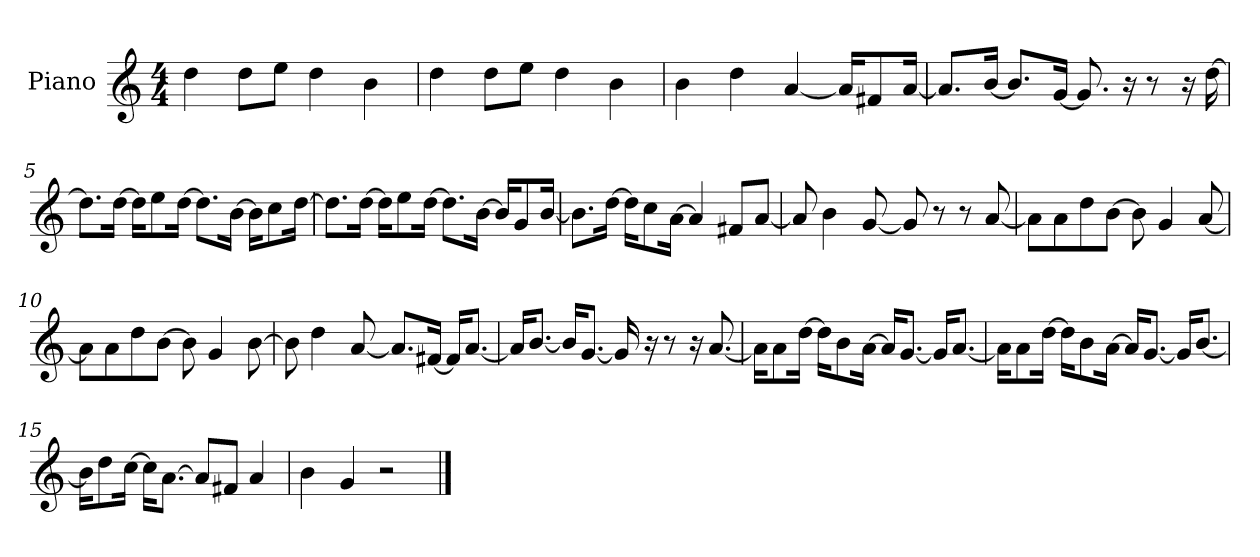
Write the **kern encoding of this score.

**kern
*part1
*staff1
*I"Piano
*I'P-no
*clefG2
*k[]
*M4/4
*MM90
=1
4dd\
8dd\L
8ee\J
4dd\
4b\
=2
4dd\
8dd\L
8ee\J
4dd\
4b\
=3
4b\
4dd\
[4a/
16a/KL]
8f#X/
[16a/Jk
=4
8.a/L]
[16b/Jk
8.b/L]
[16g/Jk
8.g/]
16r
8r
16r
[16dd\
=5
8.dd\L]
[16dd\Jk
16dd\KL]
8ee\
[16dd\Jk
8.dd\L]
[16b\Jk
16b\KL]
8cc\
[16dd\Jk
!!LO:LB:g=z
=6
8.dd\L]
[16dd\Jk
16dd\KL]
8ee\
[16dd\Jk
8.dd\L]
[16b\Jk
16b/KL]
8g/
[16b/Jk
=7
8.b\L]
[16dd\Jk
16dd\KL]
8cc\
[16a\Jk
4a/]
8f#X/L
[8a/J
=8
8a/]
4b\
[8g/
8g/]
8r
8r
[8a/
=9
8a\L]
8a\
8dd\
[8b\J
8b\]
4g/
[8a/
=10
8a\L]
8a\
8dd\
[8b\J
8b\]
4g/
[8b\
!!LO:LB:g=z
=11
8b\]
4dd\
[8a/
8.a/L]
[16f#X/Jk
16f#/KL]
[8.a/J
=12
16a/KL]
[8.b/J
16b/KL]
[8.g/J
16g/]
16r
8r
16r
[8.a/
=13
16a\KL]
8a\
[16dd\Jk
16dd\KL]
8b\
[16a\Jk
16a/KL]
[8.g/J
16g/KL]
[8.a/J
=14
16a\KL]
8a\
[16dd\Jk
16dd\KL]
8b\
[16a\Jk
16a/KL]
[8.g/J
16g/KL]
[8.b/J
!!LO:LB:g=z
=15
16b\KL]
8dd\
[16cc\Jk
16cc\KL]
[8.a\J
8a/L]
8f#X/J
4a/
=16
4b\
4g/
2r
==
*-
